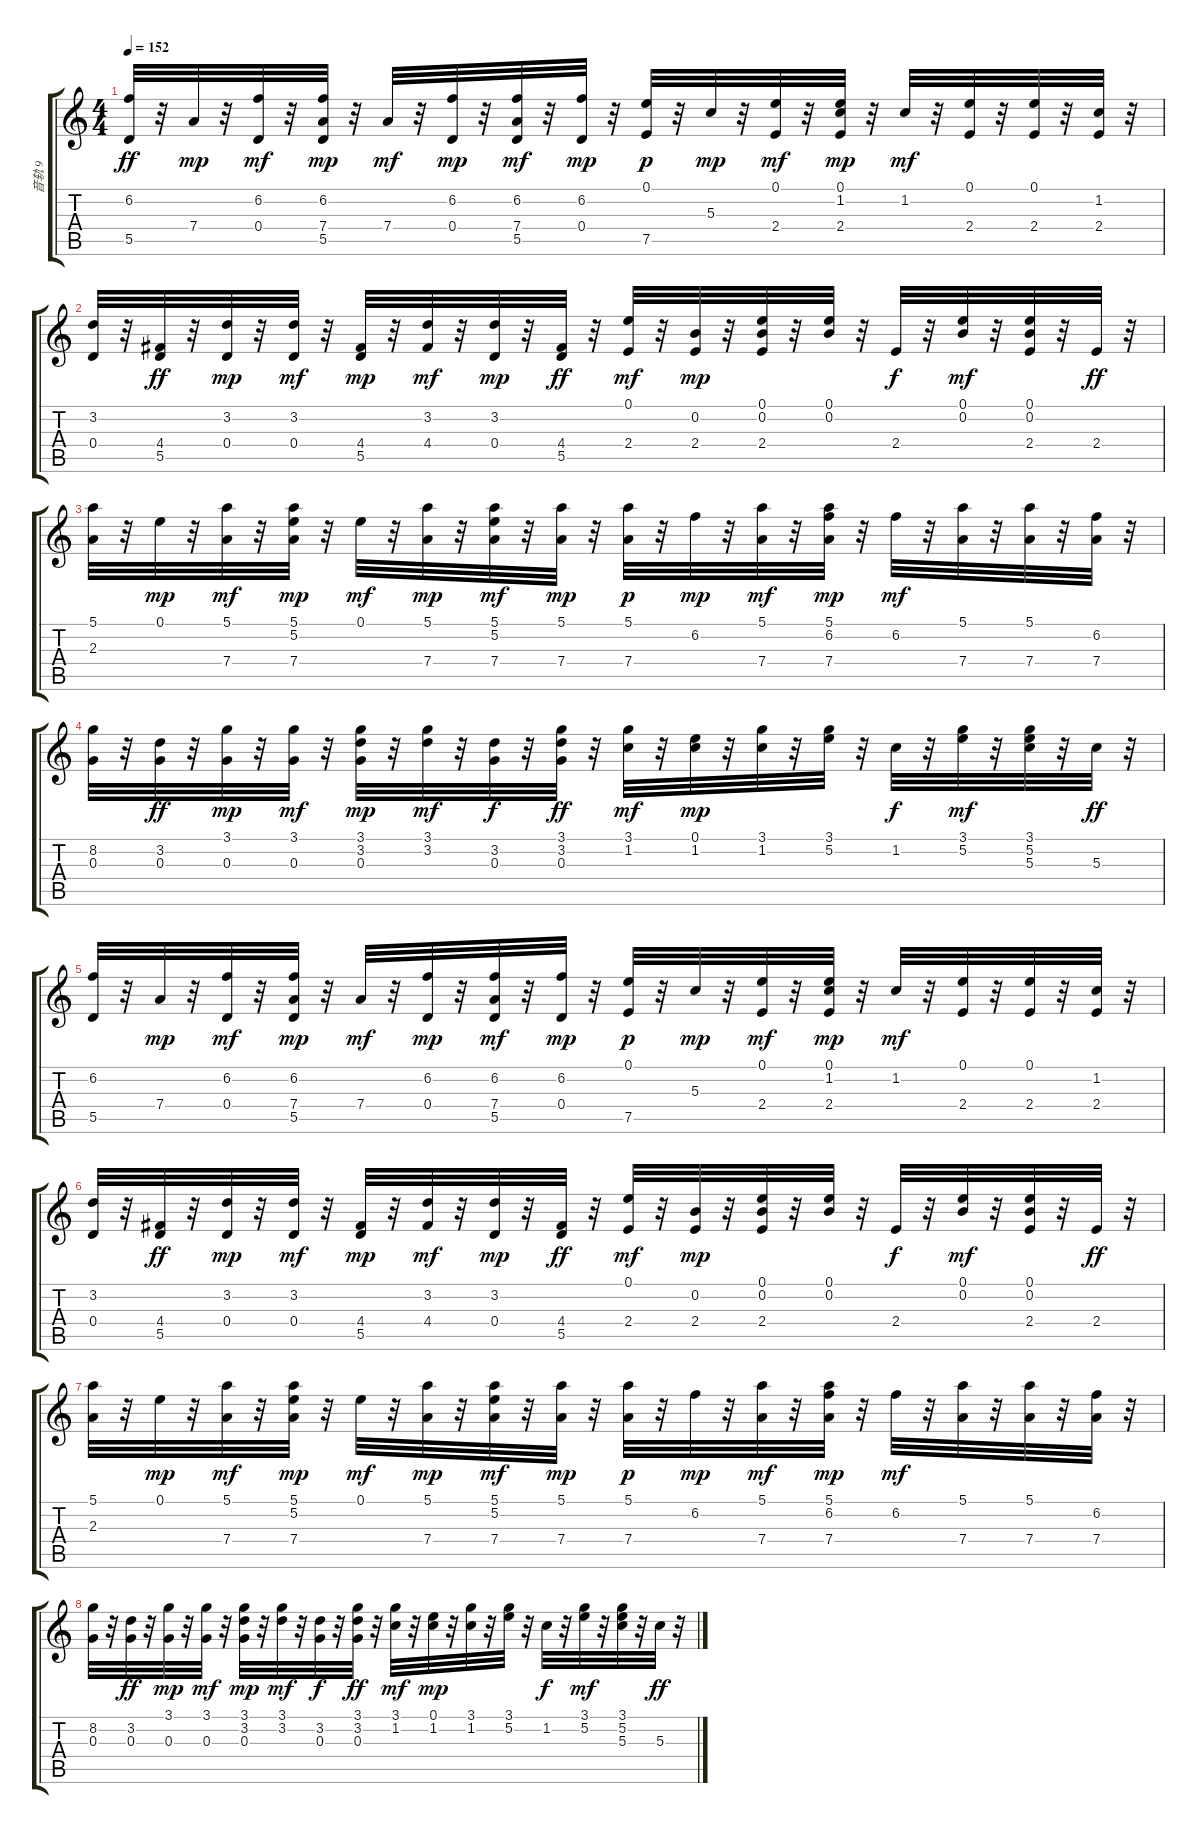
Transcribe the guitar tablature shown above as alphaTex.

\track ("音轨 9" "音轨 9") {instrument synthbass2}
\staff {score tabs}
\tuning (E4 B3 G3 D3 A2 E2) {hide}
\ts (4 4)
\tempo 152
\clef g2
\ks c
(6.2 5.5).32{dy ff} r.32 7.4.32{dy mp} r.32 (6.2 0.4).32{dy mf} r.32 (6.2 7.4 5.5).32{dy mp} r.32 7.4.32{dy mf} r.32 (6.2 0.4).32{dy mp} r.32 (6.2 7.4 5.5).32{dy mf} r.32 (6.2 0.4).32{dy mp} r.32 (0.1 7.5).32{dy p} r.32 5.3.32{dy mp} r.32 (0.1 2.4).32{dy mf} r.32 (0.1 1.2 2.4).32{dy mp} r.32 1.2.32{dy mf} r.32 (0.1 2.4).32 r.32 (0.1 2.4).32 r.32 (1.2 2.4).32 r.32 |
(3.2 0.4).32 r.32 (4.4 5.5).32{dy ff} r.32 (3.2 0.4).32{dy mp} r.32 (3.2 0.4).32{dy mf} r.32 (4.4 5.5).32{dy mp} r.32 (3.2 4.4).32{dy mf} r.32 (3.2 0.4).32{dy mp} r.32 (4.4 5.5).32{dy ff} r.32 (0.1 2.4).32{dy mf} r.32 (0.2 2.4).32{dy mp} r.32 (0.1 0.2 2.4).32 r.32 (0.1 0.2).32 r.32 2.4.32{dy f} r.32 (0.1 0.2).32{dy mf} r.32 (0.1 0.2 2.4).32 r.32 2.4.32{dy ff} r.32 |
(5.1 2.3).32 r.32 0.1.32{dy mp} r.32 (5.1 7.4).32{dy mf} r.32 (5.1 5.2 7.4).32{dy mp} r.32 0.1.32{dy mf} r.32 (5.1 7.4).32{dy mp} r.32 (5.1 5.2 7.4).32{dy mf} r.32 (5.1 7.4).32{dy mp} r.32 (5.1 7.4).32{dy p} r.32 6.2.32{dy mp} r.32 (5.1 7.4).32{dy mf} r.32 (5.1 6.2 7.4).32{dy mp} r.32 6.2.32{dy mf} r.32 (5.1 7.4).32 r.32 (5.1 7.4).32 r.32 (6.2 7.4).32 r.32 |
(8.2 0.3).32 r.32 (3.2 0.3).32{dy ff} r.32 (3.1 0.3).32{dy mp} r.32 (3.1 0.3).32{dy mf} r.32 (3.1 3.2 0.3).32{dy mp} r.32 (3.1 3.2).32{dy mf} r.32 (3.2 0.3).32{dy f} r.32 (3.1 3.2 0.3).32{dy ff} r.32 (3.1 1.2).32{dy mf} r.32 (0.1 1.2).32{dy mp} r.32 (3.1 1.2).32 r.32 (3.1 5.2).32 r.32 1.2.32{dy f} r.32 (3.1 5.2).32{dy mf} r.32 (3.1 5.2 5.3).32 r.32 5.3.32{dy ff} r.32 |
(6.2 5.5).32 r.32 7.4.32{dy mp} r.32 (6.2 0.4).32{dy mf} r.32 (6.2 7.4 5.5).32{dy mp} r.32 7.4.32{dy mf} r.32 (6.2 0.4).32{dy mp} r.32 (6.2 7.4 5.5).32{dy mf} r.32 (6.2 0.4).32{dy mp} r.32 (0.1 7.5).32{dy p} r.32 5.3.32{dy mp} r.32 (0.1 2.4).32{dy mf} r.32 (0.1 1.2 2.4).32{dy mp} r.32 1.2.32{dy mf} r.32 (0.1 2.4).32 r.32 (0.1 2.4).32 r.32 (1.2 2.4).32 r.32 |
(3.2 0.4).32 r.32 (4.4 5.5).32{dy ff} r.32 (3.2 0.4).32{dy mp} r.32 (3.2 0.4).32{dy mf} r.32 (4.4 5.5).32{dy mp} r.32 (3.2 4.4).32{dy mf} r.32 (3.2 0.4).32{dy mp} r.32 (4.4 5.5).32{dy ff} r.32 (0.1 2.4).32{dy mf} r.32 (0.2 2.4).32{dy mp} r.32 (0.1 0.2 2.4).32 r.32 (0.1 0.2).32 r.32 2.4.32{dy f} r.32 (0.1 0.2).32{dy mf} r.32 (0.1 0.2 2.4).32 r.32 2.4.32{dy ff} r.32 |
(5.1 2.3).32 r.32 0.1.32{dy mp} r.32 (5.1 7.4).32{dy mf} r.32 (5.1 5.2 7.4).32{dy mp} r.32 0.1.32{dy mf} r.32 (5.1 7.4).32{dy mp} r.32 (5.1 5.2 7.4).32{dy mf} r.32 (5.1 7.4).32{dy mp} r.32 (5.1 7.4).32{dy p} r.32 6.2.32{dy mp} r.32 (5.1 7.4).32{dy mf} r.32 (5.1 6.2 7.4).32{dy mp} r.32 6.2.32{dy mf} r.32 (5.1 7.4).32 r.32 (5.1 7.4).32 r.32 (6.2 7.4).32 r.32 |
(8.2 0.3).32 r.32 (3.2 0.3).32{dy ff} r.32 (3.1 0.3).32{dy mp} r.32 (3.1 0.3).32{dy mf} r.32 (3.1 3.2 0.3).32{dy mp} r.32 (3.1 3.2).32{dy mf} r.32 (3.2 0.3).32{dy f} r.32 (3.1 3.2 0.3).32{dy ff} r.32 (3.1 1.2).32{dy mf} r.32 (0.1 1.2).32{dy mp} r.32 (3.1 1.2).32 r.32 (3.1 5.2).32 r.32 1.2.32{dy f} r.32 (3.1 5.2).32{dy mf} r.32 (3.1 5.2 5.3).32 r.32 5.3.32{dy ff} r.32
